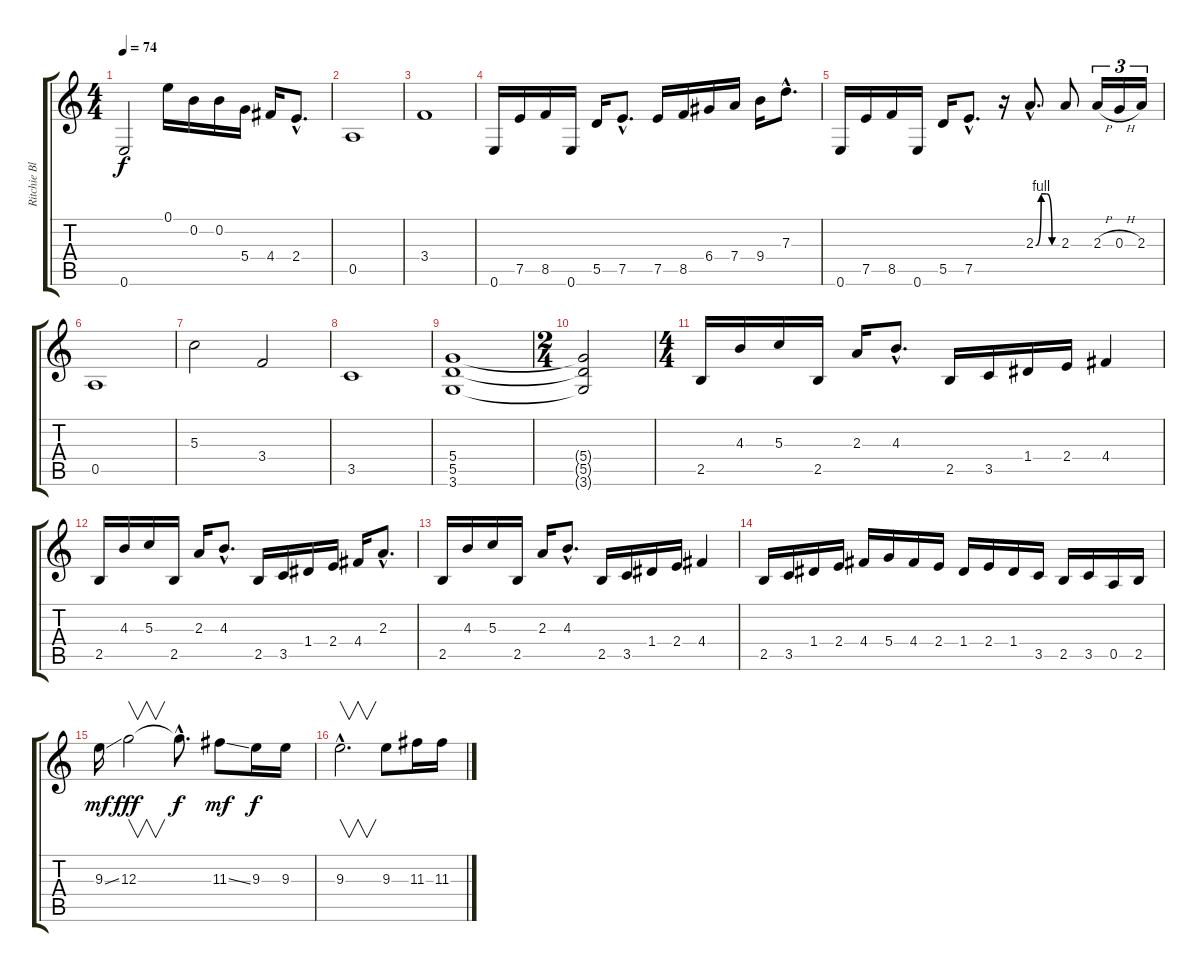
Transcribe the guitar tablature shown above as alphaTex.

\track ("Ritchie Blackmore" "Ritchie Bl") {instrument distortionguitar}
\staff {score tabs}
\tuning (E4 B3 G3 D3 A2 E2) {hide}
\ts (4 4)
\tempo 74
\clef g2
\ks c
0.6.2{dy f} 0.1.16 0.2.16 0.2.16 5.4.16 4.4.16 2.4{hac}.8{d} |
0.5.1 |
3.4.1 |
0.6.16 7.5.16 8.5.16 0.6.16 5.5.16 7.5{hac}.8{d} 7.5.16 8.5.16 6.4.16 7.4.16 9.4.16 7.3{hac}.8{d} |
0.6.16 7.5.16 8.5.16 0.6.16 5.5.16 7.5{hac}.8{d} r.16 2.3{be (custom 0 0 15 4 30 4 45 0 60 0) hac}.8{d} 2.3.8 2.3{h}.16{tu (3 2)} 0.3{h}.16{tu (3 2)} 2.3.16{tu (3 2)} |
0.5.1 |
5.3.2 3.4.2 |
3.5.1 |
(5.4 5.5 3.6).1 |
\ts (2 4)
(5.4{t} 5.5{t} 3.6{t}).2 |
\ts (4 4)
2.5.16 4.3.16 5.3.16 2.5.16 2.3.16 4.3{hac}.8{d} 2.5.16 3.5.16 1.4.16 2.4.16 4.4.4 |
2.5.16 4.3.16 5.3.16 2.5.16 2.3.16 4.3{hac}.8{d} 2.5.16 3.5.16 1.4.16 2.4.16 4.4.16 2.3{hac}.8{d} |
2.5.16 4.3.16 5.3.16 2.5.16 2.3.16 4.3{hac}.8{d} 2.5.16 3.5.16 1.4.16 2.4.16 4.4.4 |
2.5.16 3.5.16 1.4.16 2.4.16 4.4.16 5.4.16 4.4.16 2.4.16 1.4.16 2.4.16 1.4.16 3.5.16 2.5.16 3.5.16 0.5.16 2.5.16 |
9.3{ss}.16{dy mf} 12.3.2{v dy fff} 12.3{hac t}.8{d dy f} 11.3{ss}.8{dy mf} 9.3.16{dy f} 9.3.16 |
9.3{hac}.2{v d} 9.3.8 11.3.16 11.3{ss}.16
